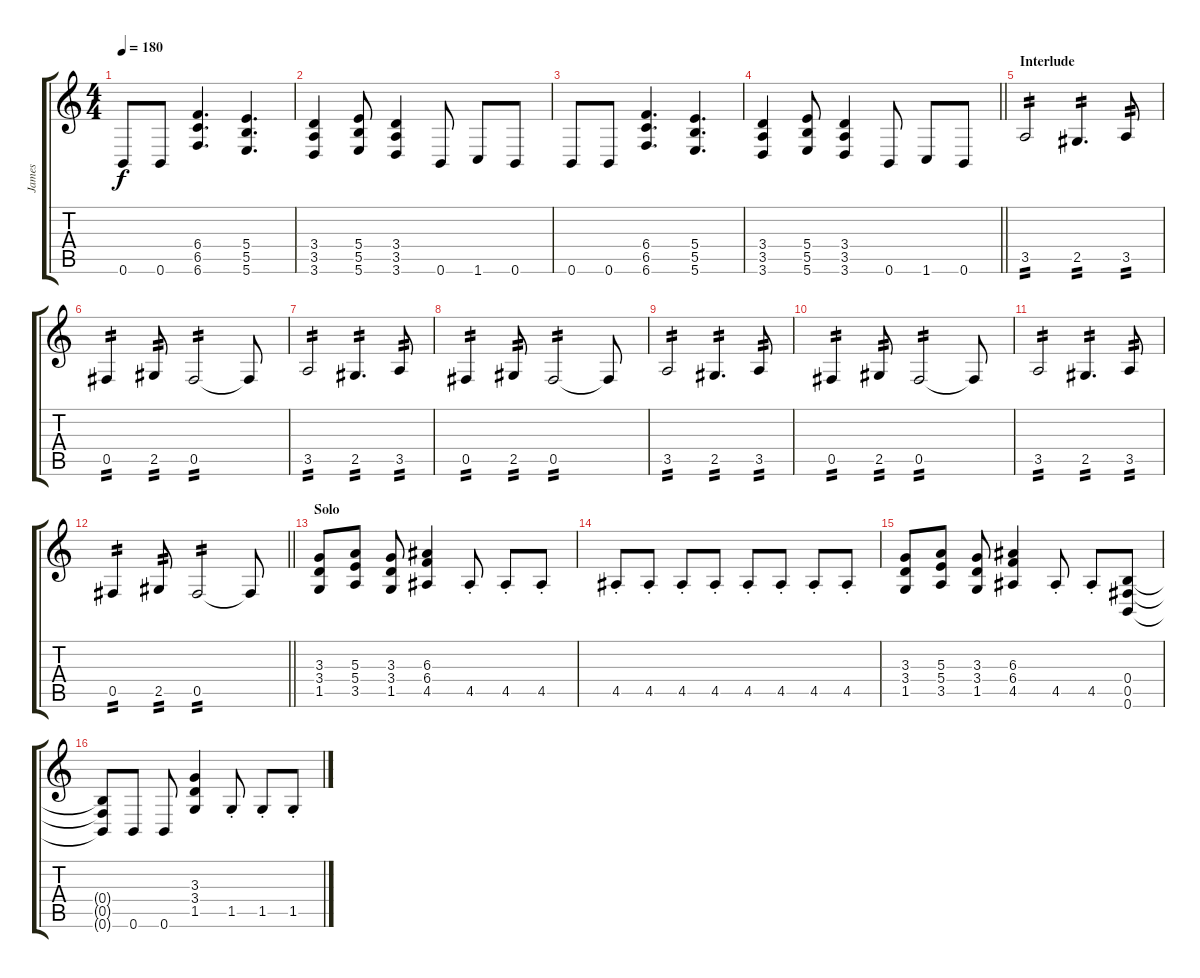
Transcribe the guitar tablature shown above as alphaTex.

\track ("James" "James") {instrument distortionguitar}
\staff {score tabs}
\tuning (Db4 Ab3 E3 B2 Gb2 B1) {hide}
\ts (4 4)
\tempo 180
\clef g2
\ks c
0.6.8{dy f} 0.6.8 (6.4 6.5 6.6).4{d} (5.4 5.5 5.6).4{d} |
(3.4 3.5 3.6).4 (5.4 5.5 5.6).8 (3.4 3.5 3.6).4 0.6.8 1.6.8 0.6.8 |
0.6.8 0.6.8 (6.4 6.5 6.6).4{d} (5.4 5.5 5.6).4{d} |
\barLineRight lightlight
(3.4 3.5 3.6).4 (5.4 5.5 5.6).8 (3.4 3.5 3.6).4 0.6.8 1.6.8 0.6.8 |
\section ("" "Interlude")
3.5.2{tp 2} 2.5.4{d tp 2} 3.5.8{tp 2} |
0.5.4{tp 2} 2.5.8{tp 2} 0.5.2{tp 2} 0.5{t}.8 |
3.5.2{tp 2} 2.5.4{d tp 2} 3.5.8{tp 2} |
0.5.4{tp 2} 2.5.8{tp 2} 0.5.2{tp 2} 0.5{t}.8 |
3.5.2{tp 2} 2.5.4{d tp 2} 3.5.8{tp 2} |
0.5.4{tp 2} 2.5.8{tp 2} 0.5.2{tp 2} 0.5{t}.8 |
3.5.2{tp 2} 2.5.4{d tp 2} 3.5.8{tp 2} |
\barLineRight lightlight
0.5.4{tp 2} 2.5.8{tp 2} 0.5.2{tp 2} 0.5{t}.8 |
\section ("" "Solo")
(3.3 3.4 1.5).8 (5.3 5.4 3.5).8 (3.3 3.4 1.5).8 (6.3 6.4 4.5).4 4.5{st}.8 4.5{st}.8 4.5{st}.8 |
4.5{st}.8 4.5{st}.8 4.5{st}.8 4.5{st}.8 4.5{st}.8 4.5{st}.8 4.5{st}.8 4.5{st}.8 |
(3.3 3.4 1.5).8 (5.3 5.4 3.5).8 (3.3 3.4 1.5).8 (6.3 6.4 4.5).4 4.5{st}.8 4.5{st}.8 (0.4 0.5 0.6).8 |
(0.4{t} 0.5{t} 0.6{t}).8 0.6.8 0.6.8 (3.3 3.4 1.5).4 1.5{st}.8 1.5{st}.8 1.5{st}.8
